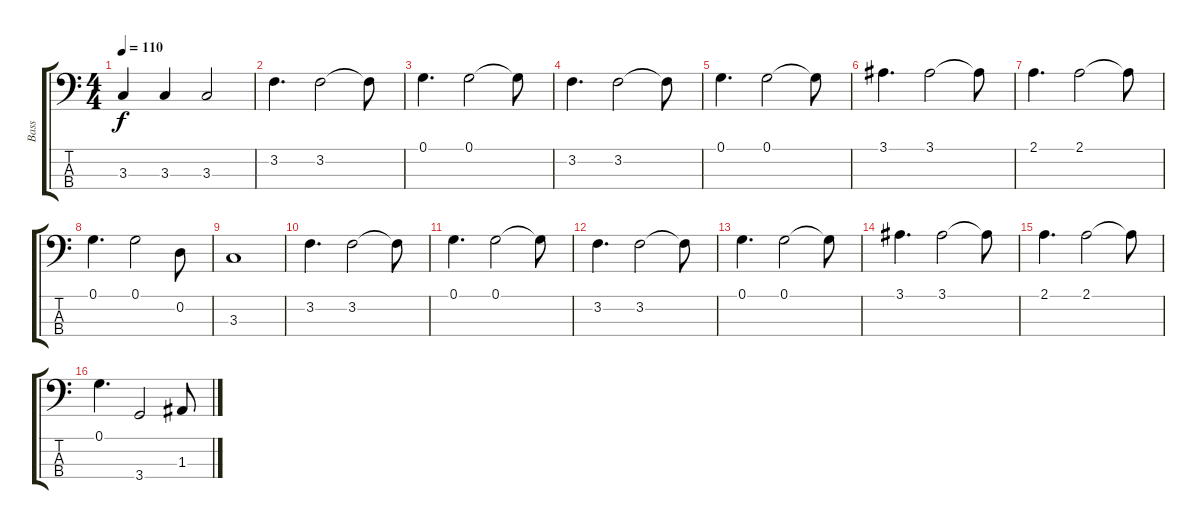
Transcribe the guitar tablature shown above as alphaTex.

\track ("Bass" "Bass") {instrument slapbass1}
\staff {score tabs}
\tuning (G2 D2 A1 E1) {hide}
\ts (4 4)
\tempo 110
\clef f4
\ks c
3.3.4{dy f} 3.3.4 3.3.2 |
3.2.4{d} 3.2.2 3.2{t}.8 |
0.1.4{d} 0.1.2 0.1{t}.8 |
3.2.4{d} 3.2.2 3.2{t}.8 |
0.1.4{d} 0.1.2 0.1{t}.8 |
3.1.4{d} 3.1.2 3.1{t}.8 |
2.1.4{d} 2.1.2 2.1{t}.8 |
0.1.4{d} 0.1.2 0.2.8 |
3.3.1 |
3.2.4{d} 3.2.2 3.2{t}.8 |
0.1.4{d} 0.1.2 0.1{t}.8 |
3.2.4{d} 3.2.2 3.2{t}.8 |
0.1.4{d} 0.1.2 0.1{t}.8 |
3.1.4{d} 3.1.2 3.1{t}.8 |
2.1.4{d} 2.1.2 2.1{t}.8 |
0.1.4{d} 3.4.2 1.3.8
